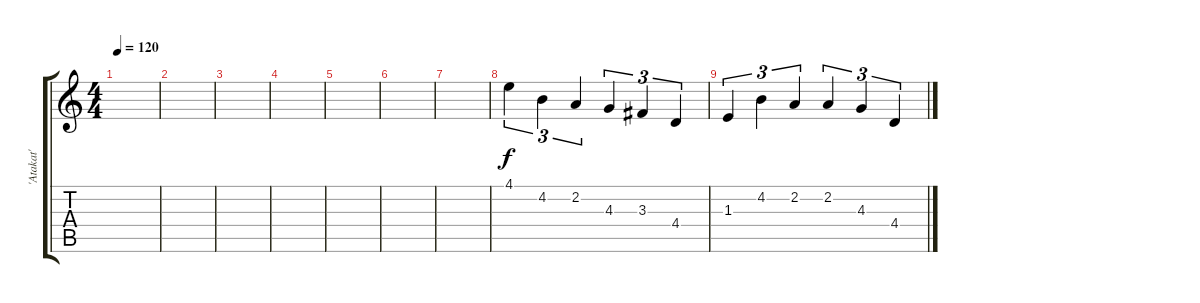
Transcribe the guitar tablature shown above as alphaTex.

\track ("'Atakat'" "'Atakat'") {instrument acousticguitarnylon}
\staff {score tabs}
\tuning (C4 G3 Eb3 Bb2 F2 C2) {hide}
\ts (4 4)
\tempo 120
\clef g2
\ks c
|
|
|
|
|
|
|
4.1.4{tu (3 2)} 4.2.4{tu (3 2)} 2.2.4{tu (3 2)} 4.3.4{tu (3 2)} 3.3.4{tu (3 2)} 4.4.4{tu (3 2)} |
1.3.4{tu (3 2)} 4.2.4{tu (3 2)} 2.2.4{tu (3 2)} 2.2.4{tu (3 2)} 4.3.4{tu (3 2)} 4.4.4{tu (3 2)}
